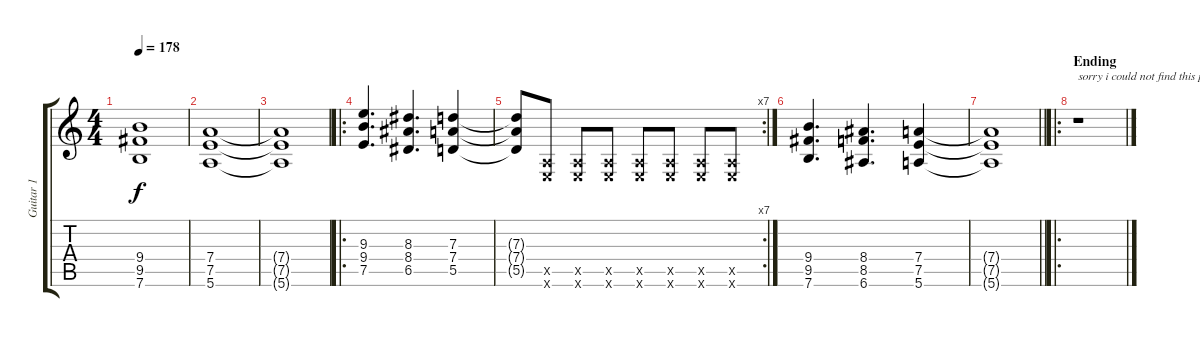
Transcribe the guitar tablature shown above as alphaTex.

\track ("Guitar 1" "Guitar 1") {instrument distortionguitar}
\staff {score tabs}
\tuning (E4 B3 G3 D3 A2 E2) {hide}
\ts (4 4)
\tempo 178
\clef g2
\ks c
(9.4{t} 9.5{t} 7.6{t}).1{dy f} |
(7.4 7.5 5.6).1 |
(7.4{t} 7.5{t} 5.6{t}).1 |
\ro
(9.3 9.4 7.5).4{d} (8.3 8.4 6.5).4{d} (7.3 7.4 5.5).4 |
\rc 7
(7.3{t} 7.4{t} 5.5{t}).8 (0.5{x} 0.6{x}).8 (0.5{x} 0.6{x}).8 (0.5{x} 0.6{x}).8 (0.5{x} 0.6{x}).8 (0.5{x} 0.6{x}).8 (0.5{x} 0.6{x}).8 (0.5{x} 0.6{x}).8 |
(9.4 9.5 7.6).4{d} (8.4 8.5 6.6).4{d} (7.4 7.5 5.6).4 |
\barLineRight lightlight
(7.4{t} 7.5{t} 5.6{t}).1 |
\ro
\section ("" "Ending")
r.1{txt "sorry i could not find this part out"}
